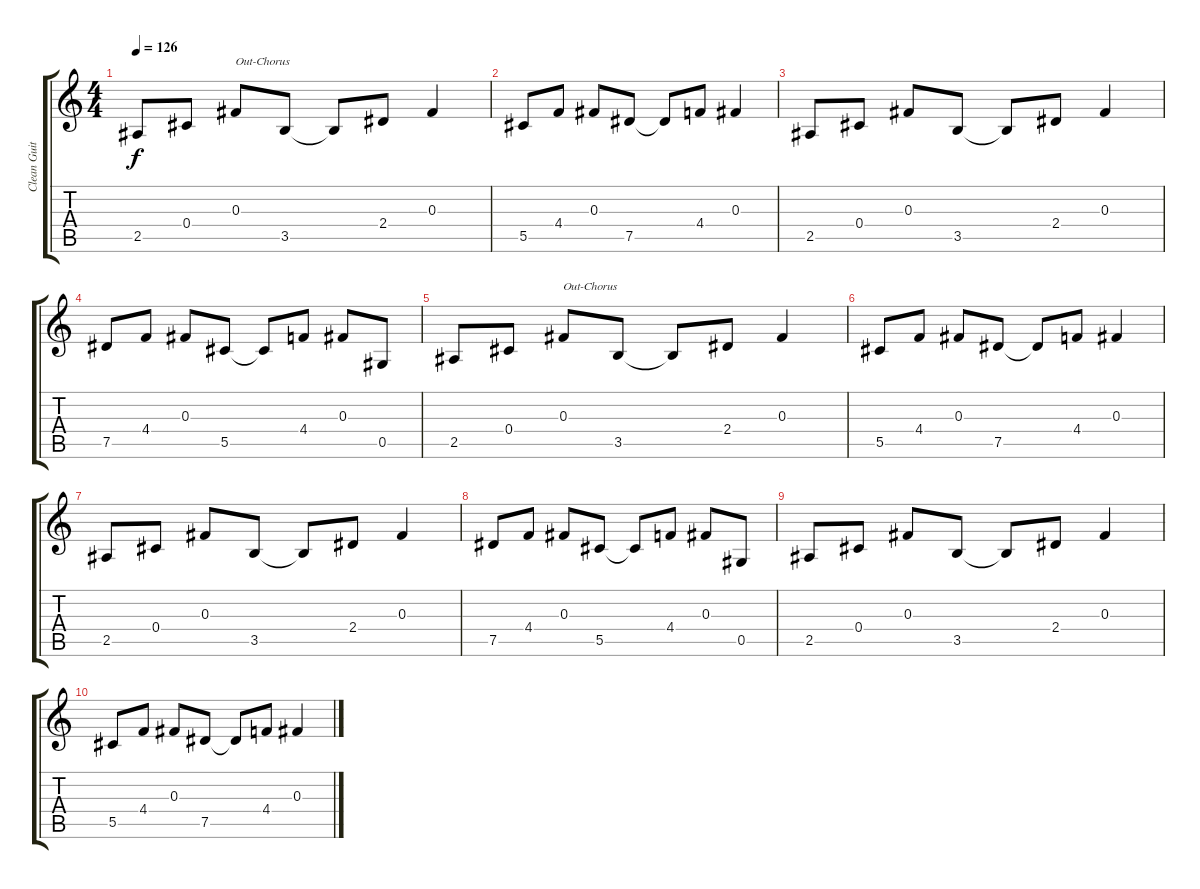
\track ("Clean Guitar" "Clean Guit") {instrument electricguitarclean}
\staff {score tabs}
\tuning (Eb4 Bb3 Gb3 Db3 Ab2 Eb2) {hide}
\ts (4 4)
\tempo 126
\clef g2
\ks c
2.5.8{dy f} 0.4.8 0.3.8{txt "Out-Chorus"} 3.5.8 3.5{t}.8 2.4.8 0.3.4 |
5.5.8 4.4.8 0.3.8 7.5.8 7.5{t}.8 4.4.8 0.3.4 |
2.5.8 0.4.8 0.3.8 3.5.8 3.5{t}.8 2.4.8 0.3.4 |
7.5.8 4.4.8 0.3.8 5.5.8 5.5{t}.8 4.4.8 0.3.8 0.5.8 |
2.5.8 0.4.8 0.3.8{txt "Out-Chorus"} 3.5.8 3.5{t}.8 2.4.8 0.3.4 |
5.5.8 4.4.8 0.3.8 7.5.8 7.5{t}.8 4.4.8 0.3.4 |
2.5.8 0.4.8 0.3.8 3.5.8 3.5{t}.8 2.4.8 0.3.4 |
7.5.8 4.4.8 0.3.8 5.5.8 5.5{t}.8 4.4.8 0.3.8 0.5.8 |
2.5.8 0.4.8 0.3.8{txt " "} 3.5.8 3.5{t}.8 2.4.8 0.3.4 |
5.5.8 4.4.8 0.3.8 7.5.8 7.5{t}.8 4.4.8 0.3.4
